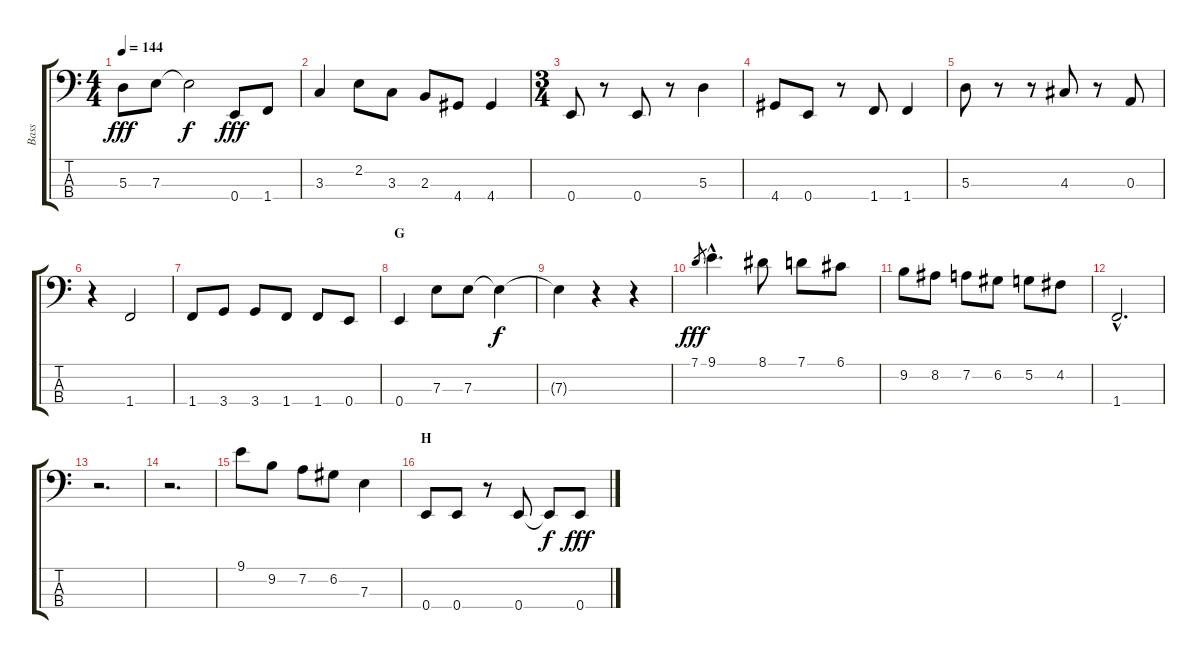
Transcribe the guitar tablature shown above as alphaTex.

\track ("Bass" "Bass") {instrument electricbassfinger}
\staff {score tabs}
\tuning (G2 D2 A1 E1) {hide}
\ts (4 4)
\tempo 144
\clef f4
\ks c
5.3.8{dy fff} 7.3.8 7.3{t}.2{dy f} 0.4.8{dy fff} 1.4.8 |
3.3.4 2.2.8 3.3.8 2.3.8 4.4.8 4.4.4 |
\ts (3 4)
0.4.8 r.8 0.4.8 r.8 5.3.4 |
4.4.8 0.4.8 r.8 1.4.8 1.4.4 |
5.3.8 r.8 r.8 4.3.8 r.8 0.3.8 |
r.4 1.4.2 |
1.4.8 3.4.8 3.4.8 1.4.8 1.4.8 0.4.8 |
\section ("" "G")
0.4.4 7.3.8 7.3.8 7.3{t}.4{dy f} |
7.3{t}.4 r.4 r.4 |
7.1.8{gr dy fff} 9.1{hac}.4{d} 8.1.8 7.1.8 6.1.8 |
9.2.8 8.2.8 7.2.8 6.2.8 5.2.8 4.2.8 |
1.4{hac}.2{d} |
r.2{d} |
r.2{d} |
9.1.8 9.2.8 7.2.8 6.2.8 7.3.4 |
\section ("" "H")
0.4.8 0.4.8 r.8 0.4.8 0.4{t}.8{dy f} 0.4.8{dy fff}
